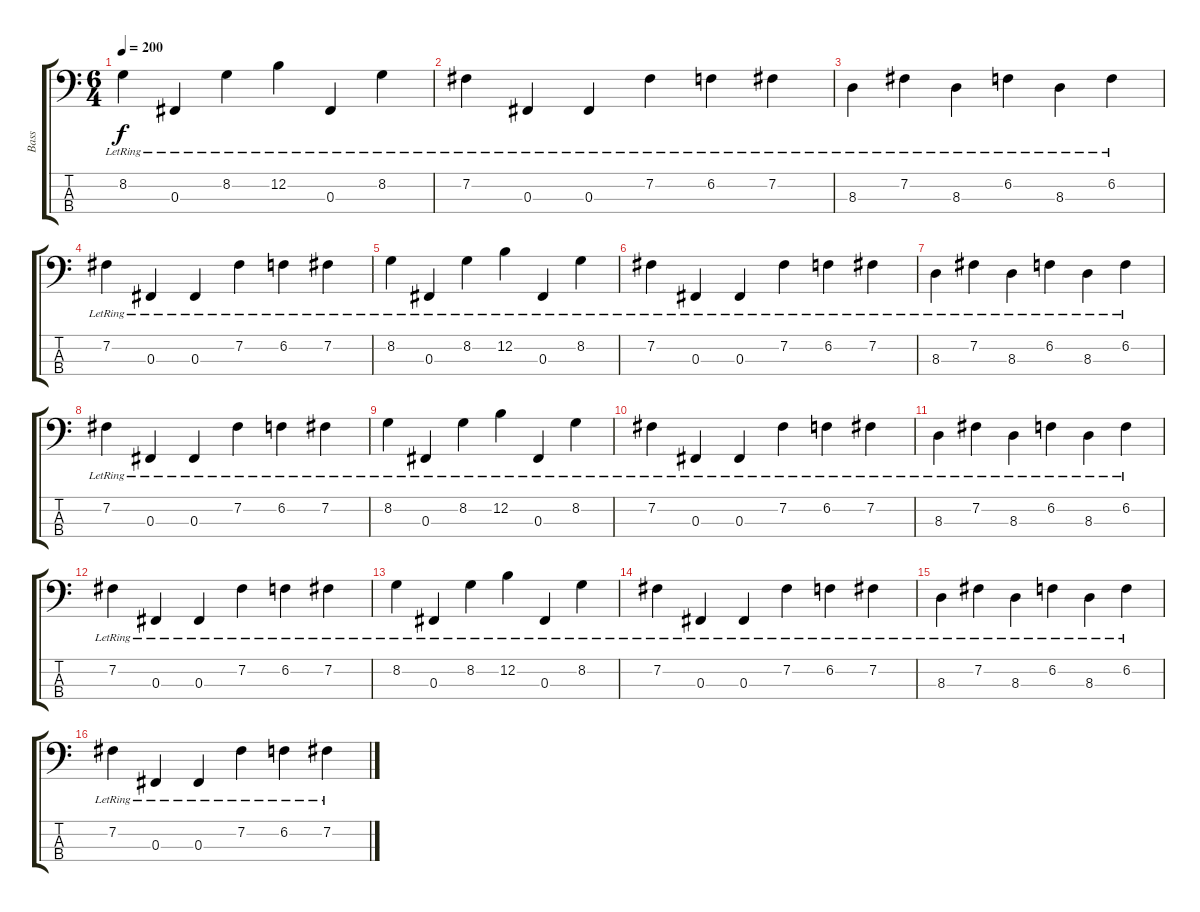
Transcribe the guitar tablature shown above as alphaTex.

\track ("Bass" "Bass") {instrument electricbasspick}
\staff {score tabs}
\tuning (E2 B1 Gb1 Db1) {hide}
\ts (6 4)
\tempo 200
\clef f4
\ks c
8.2{lr}.4{dy f} 0.3{lr}.4 8.2{lr}.4 12.2{lr}.4 0.3{lr}.4 8.2{lr}.4 |
7.2{lr}.4 0.3{lr}.4 0.3{lr}.4 7.2{lr}.4 6.2{lr}.4 7.2{lr}.4 |
8.3{lr}.4 7.2{lr}.4 8.3{lr}.4 6.2{lr}.4 8.3{lr}.4 6.2{lr}.4 |
7.2{lr}.4 0.3{lr}.4 0.3{lr}.4 7.2{lr}.4 6.2{lr}.4 7.2{lr}.4 |
8.2{lr}.4 0.3{lr}.4 8.2{lr}.4 12.2{lr}.4 0.3{lr}.4 8.2{lr}.4 |
7.2{lr}.4 0.3{lr}.4 0.3{lr}.4 7.2{lr}.4 6.2{lr}.4 7.2{lr}.4 |
8.3{lr}.4 7.2{lr}.4 8.3{lr}.4 6.2{lr}.4 8.3{lr}.4 6.2{lr}.4 |
7.2{lr}.4 0.3{lr}.4 0.3{lr}.4 7.2{lr}.4 6.2{lr}.4 7.2{lr}.4 |
8.2{lr}.4 0.3{lr}.4 8.2{lr}.4 12.2{lr}.4 0.3{lr}.4 8.2{lr}.4 |
7.2{lr}.4 0.3{lr}.4 0.3{lr}.4 7.2{lr}.4 6.2{lr}.4 7.2{lr}.4 |
8.3{lr}.4 7.2{lr}.4 8.3{lr}.4 6.2{lr}.4 8.3{lr}.4 6.2{lr}.4 |
7.2{lr}.4 0.3{lr}.4 0.3{lr}.4 7.2{lr}.4 6.2{lr}.4 7.2{lr}.4 |
8.2{lr}.4 0.3{lr}.4 8.2{lr}.4 12.2{lr}.4 0.3{lr}.4 8.2{lr}.4 |
7.2{lr}.4 0.3{lr}.4 0.3{lr}.4 7.2{lr}.4 6.2{lr}.4 7.2{lr}.4 |
8.3{lr}.4 7.2{lr}.4 8.3{lr}.4 6.2{lr}.4 8.3{lr}.4 6.2{lr}.4 |
7.2{lr}.4 0.3{lr}.4 0.3{lr}.4 7.2{lr}.4 6.2{lr}.4 7.2{lr}.4
